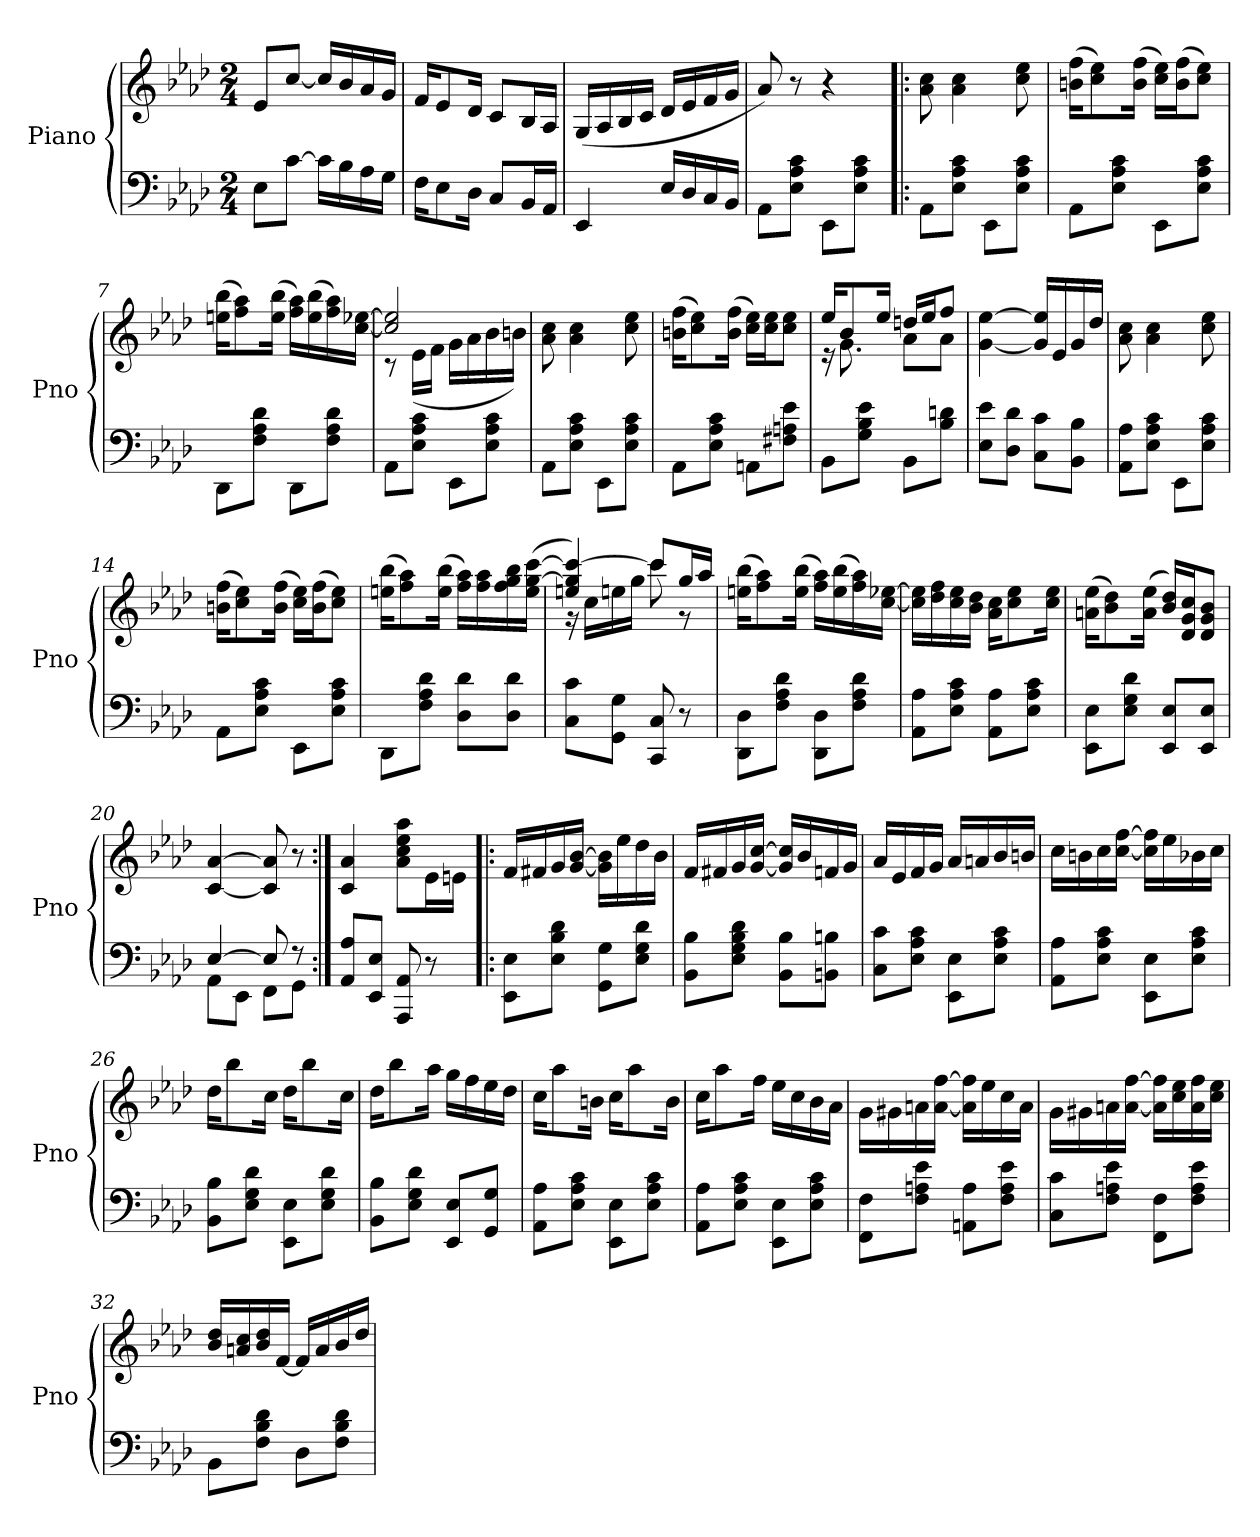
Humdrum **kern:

**kern	**kern
*part1	*part1
*staff2	*staff1
*I"Piano	*
*I'Pno	*
*clefF4	*clefG2
*k[b-e-a-d-]	*k[b-e-a-d-]
*M2/4	*M2/4
*MM90	*MM90
=1	=1
8E-L	8e-L
[8cJ	[8ccJ
16cLL]	16ccLL]
16B-	16b-
16A-	16a-
16GJJ	16gJJ
=2	=2
16FKL	16fKL
8E-	8e-
16D-Jk	16d-Jk
8CL	8cL
16BB-L	16B-L
16AA-JJ	16A-JJ
=3	=3
4EE-	(16GLL
.	16A-
.	16B-
.	16cJJ
16E-LL	16d-LL
16D-	16e-
16C	16f
16BB-JJ	16gJJ
=4	=4
8AA-L	8a-)
8E- 8A- 8cJ	8r
8EE-L	4r
8E- 8A- 8cJ	.
=5!|:	=5!|:
8AA-L	8a- 8cc
8E- 8A- 8cJ	4a- 4cc
8EE-L	.
8E- 8A- 8cJ	8cc 8ee-
=6	=6
8AA-L	(16bn 16ffKL
.	8cc 8ee-)
8E- 8A- 8cJ	.
.	(16b 16ffJk
8EE-L	16cc 16ee-LL)
.	(16b 16ffJ
8E- 8A- 8cJ	8cc 8ee-J)
=7	=7
8DD-L	(16een 16bb-KL
.	8ff 8aa-)
8F 8A- 8d-J	.
.	(16ee 16bb-Jk
8DD-L	16ff 16aa-LL)
.	(16ee 16bb-
8F 8A- 8d-J	16ff 16aa-)
.	[16cc [16ee-XJJ
=8	=8
*	*^
8AA-L	2cc] 2ee-]	8r
8E- 8A- 8cJ	.	(16e-LL
.	.	16fJJ
8EE-L	.	16gLL
.	.	16a-
8E- 8A- 8cJ	.	16b-
.	.	16bnJJ)
*	*v	*v
=9	=9
8AA-L	8a- 8cc
8E- 8A- 8cJ	4a- 4cc
8EE-L	.
8E- 8A- 8cJ	8cc 8ee-
=10	=10
8AA-L	(16bn 16ffKL
.	8cc 8ee-)
8E- 8A- 8cJ	.
.	(16b 16ffJk
8AAnL	16cc 16ee-LL)
.	16cc 16ee-J
8F#X 8An 8e-J	8cc 8ee-J
=11	=11
*	*^
8BB-L	16ee-KL	16r
.	8b-	8.g
8G 8B- 8e-J	.	.
.	16ee-Jk	.
8BB-L	16ddnLL	8a-L
.	16ee-J	.
8B- 8dnJ	8ffJ	8a-J
*	*v	*v
=12	=12
8E- 8e-L	[4g [4ee-
8D- 8d-J	.
8C 8cL	16g] 16ee-]LL
.	16e-
8BB- 8B-J	16g
.	16dd-JJ
=13	=13
8AA- 8A-L	8a- 8cc
8E- 8A- 8cJ	4a- 4cc
8EE-L	.
8E- 8A- 8cJ	8cc 8ee-
=14	=14
8AA-L	(16bn 16ffKL
.	8cc 8ee-)
8E- 8A- 8cJ	.
.	(16b 16ffJk
8EE-L	16cc 16ee-LL)
.	(16b 16ffJ
8E- 8A- 8cJ	8cc 8ee-J)
=15	=15
8DD-L	(16een 16bb-KL
.	8ff 8aa-)
8F 8A- 8d-J	.
.	(16ee 16bb-Jk
8D- 8d-L	16ff 16aa-LL)
.	16ff 16aa-
8D- 8d-J	16ff 16gg 16bb-
.	(16ee [16gg [16cccJJ
=16	=16
*	*^
8C 8cL	4een 4gg] 4ccc_)	16r
.	.	16ccLL
8GG 8GJ	.	16een
.	.	16ggJJ
8CC 8C	8cccL	8ccc]
8r	16ggL	8r
.	16aa-JJ	.
*	*v	*v
=17	=17
8DD- 8D-L	(16een 16bb-KL
.	8ff 8aa-)
8F 8A- 8d-J	.
.	(16ee 16bb-Jk
8DD- 8D-L	16ff 16aa-LL)
.	(16ee 16bb-
8F 8A- 8d-J	16ff 16aa-)
.	[16cc [16ee-XJJ
=18	=18
8AA- 8A-L	16cc] 16ee-]LL
.	16dd- 16ff
8E- 8A- 8cJ	16cc 16ee-
.	16b- 16dd-JJ
8AA- 8A-L	16a- 16ccKL
.	8cc 8ee-
8E- 8A- 8cJ	.
.	16cc 16ee-Jk
=19	=19
8EE- 8E-L	(16an 16ee-KL
.	8b- 8dd-)
8E- 8G 8d-J	.
.	(16a 16ee-Jk
8EE- 8E-L	16b- 16dd-LL)
.	16d- 16g 16ccJ
8EE- 8E-J	8d- 8g 8b-J
=20	=20
*^	*
[4E-	8AA-L	[4c [4a-
.	8EE-J	.
8E-]	8FFL	8c] 8a-]
8r	8GGJ	8r
*v	*v	*
=21:|!	=21:|!
8AA- 8A-L	4c 4a-
8EE- 8E-J	.
8AAA- 8AA-	8a- 8cc 8ee- 8aa-L
8r	16e-L
.	16enJJ
=22!|:	=22!|:
8EE- 8E-L	16fLL
.	16f#X
8E- 8B- 8d-J	16g
.	[16g [16b-JJ
8GG 8GL	16g] 16b-]LL
.	16ee-
8E- 8G 8d-J	16dd-
.	16b-JJ
=23	=23
8BB- 8B-L	16fLL
.	16f#X
8E- 8G 8B- 8d-J	16g
.	[16g [16ccJJ
8BB- 8B-L	16g] 16cc]LL
.	16b-
8BBn 8BnJ	16fn
.	16gJJ
=24	=24
8C 8cL	16a-LL
.	16e-
8E- 8A- 8cJ	16f
.	16gJJ
8EE- 8E-L	16a-LL
.	16an
8E- 8A- 8cJ	16b-
.	16bnJJ
=25	=25
8AA- 8A-L	16ccLL
.	16bn
8E- 8A- 8cJ	16cc
.	[16cc [16ffJJ
8EE- 8E-L	16cc] 16ff]LL
.	16ee-
8E- 8A- 8cJ	16b-X
.	16ccJJ
=26	=26
8BB- 8B-L	16dd-KL
.	8bb-
8E- 8G 8d-J	.
.	16ccJk
8EE- 8E-L	16dd-KL
.	8bb-
8E- 8G 8d-J	.
.	16ccJk
=27	=27
8BB- 8B-L	16dd-KL
.	8bb-
8E- 8G 8d-J	.
.	16aa-Jk
8EE- 8E-L	16ggLL
.	16ff
8GG 8GJ	16ee-
.	16dd-JJ
=28	=28
8AA- 8A-L	16ccKL
.	8aa-
8E- 8A- 8cJ	.
.	16bnJk
8EE- 8E-L	16ccKL
.	8aa-
8E- 8A- 8cJ	.
.	16bJk
=29	=29
8AA- 8A-L	16ccKL
.	8aa-
8E- 8A- 8cJ	.
.	16ffJk
8EE- 8E-L	16ee-LL
.	16cc
8E- 8A- 8cJ	16b-
.	16a-JJ
=30	=30
8FF 8FL	16gLL
.	16g#X
8F 8An 8e-J	16an
.	[16a [16ffJJ
8AAn 8AL	16a] 16ff]LL
.	16ee-
8F 8A 8e-J	16cc
.	16aJJ
=31	=31
8C 8cL	16gLL
.	16g#X
8F 8An 8e-J	16an
.	[16a [16ffJJ
8FF 8FL	16a] 16ff]LL
.	16cc 16ee-
8F 8A 8e-J	16a 16ff
.	16cc 16ee-JJ
=32	=32
8BB-L	16b- 16dd-LL
.	16an 16cc
8F 8B- 8d-J	16b- 16dd-
.	[16fJJ
8D-L	16fLL]
.	16a
8F 8B- 8d-J	16b-
.	16dd-JJ
=	=
*-	*-
